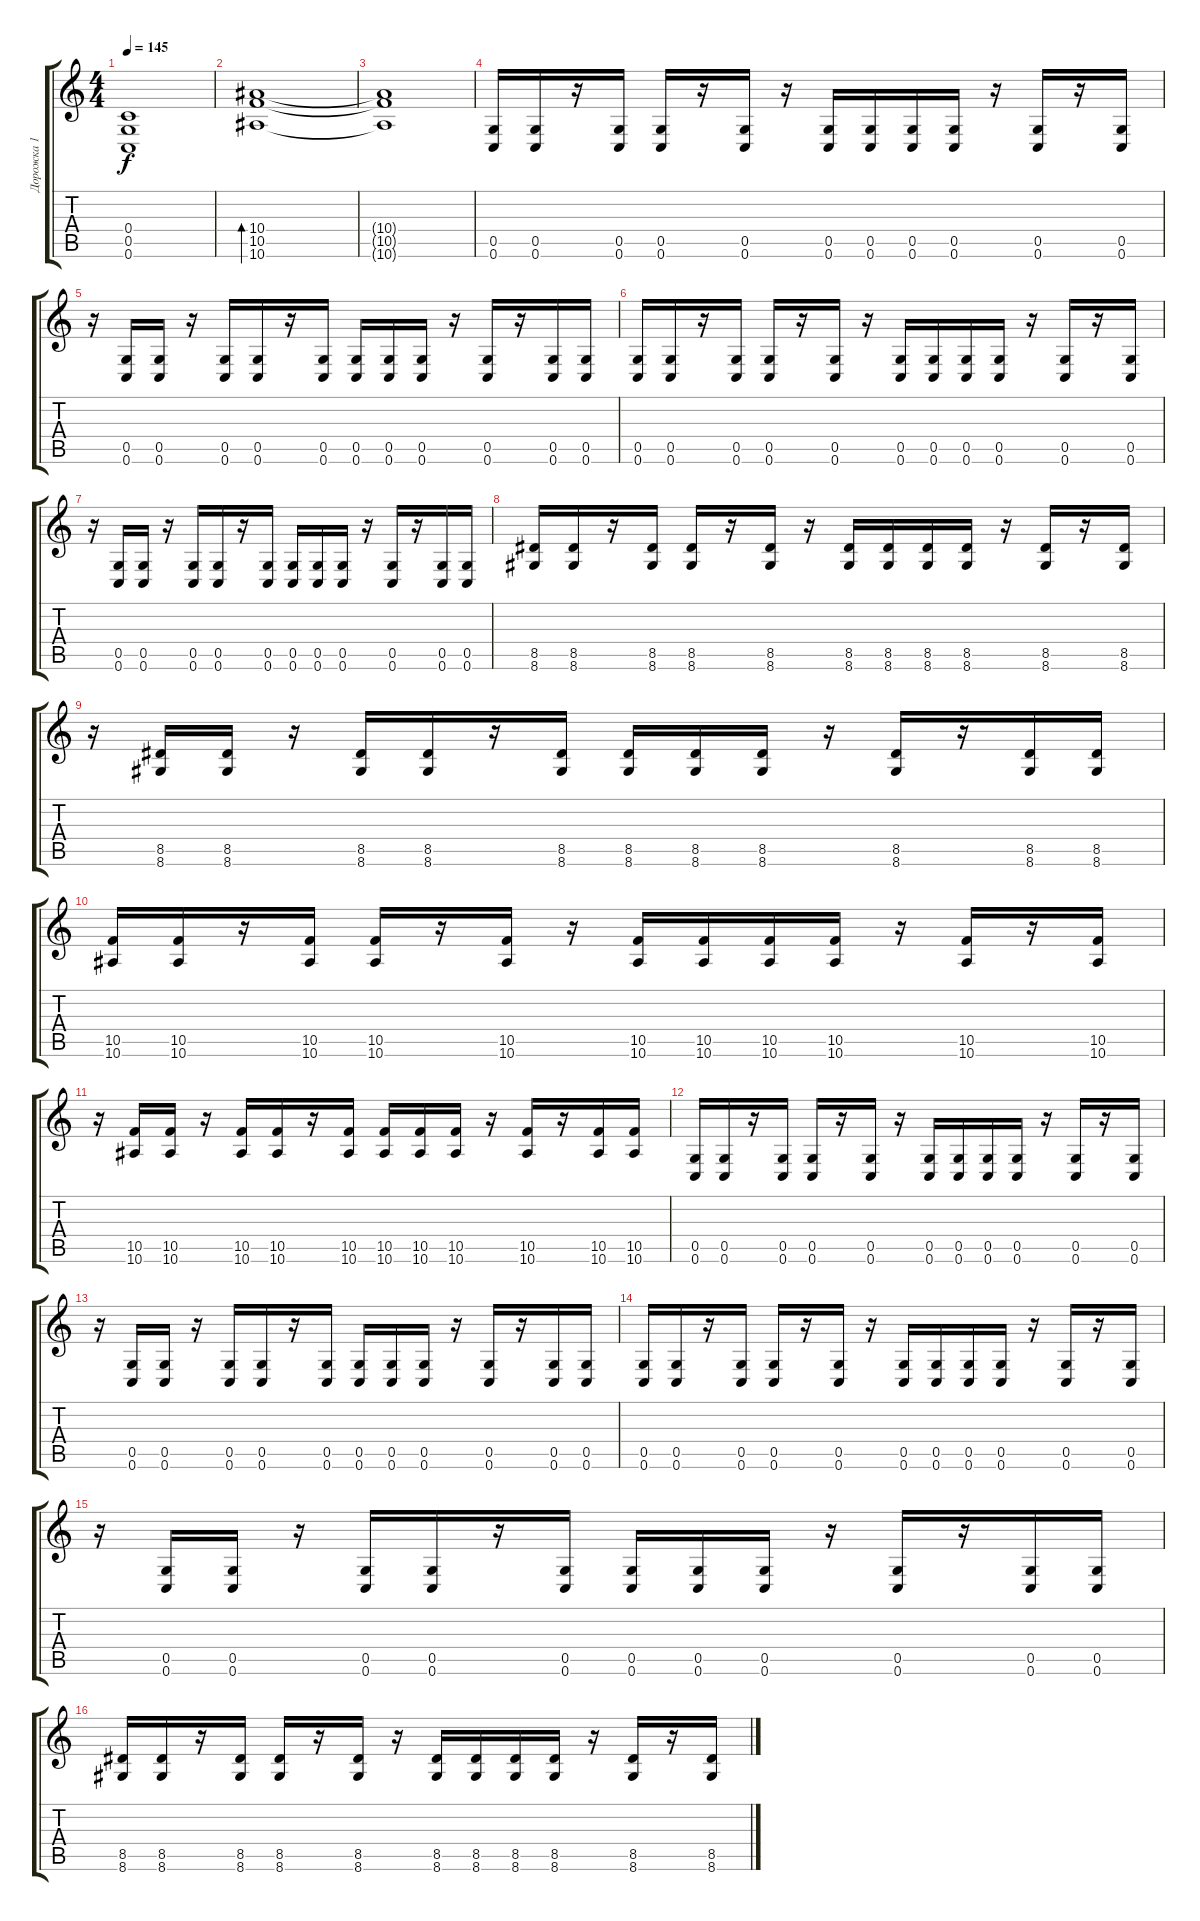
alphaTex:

\track ("Дорожка 1" "Дорожка 1") {instrument distortionguitar}
\staff {score tabs}
\tuning (D4 A3 F3 C3 G2 C2) {hide}
\ts (4 4)
\tempo 145
\clef g2
\ks c
(0.4{t} 0.5{t} 0.6{t}).1{dy f} |
(10.4 10.5 10.6).1{bd 240} |
(10.4{t} 10.5{t} 10.6{t}).1 |
(0.5 0.6).16{instrument distortionguitar} (0.5 0.6).16 r.16 (0.5 0.6).16 (0.5 0.6).16 r.16 (0.5 0.6).16 r.16 (0.5 0.6).16 (0.5 0.6).16 (0.5 0.6).16 (0.5 0.6).16 r.16 (0.5 0.6).16 r.16 (0.5 0.6).16 |
r.16 (0.5 0.6).16 (0.5 0.6).16 r.16 (0.5 0.6).16 (0.5 0.6).16 r.16 (0.5 0.6).16 (0.5 0.6).16 (0.5 0.6).16 (0.5 0.6).16 r.16 (0.5 0.6).16 r.16 (0.5 0.6).16 (0.5 0.6).16 |
(0.5 0.6).16 (0.5 0.6).16 r.16 (0.5 0.6).16 (0.5 0.6).16 r.16 (0.5 0.6).16 r.16 (0.5 0.6).16 (0.5 0.6).16 (0.5 0.6).16 (0.5 0.6).16 r.16 (0.5 0.6).16 r.16 (0.5 0.6).16 |
r.16 (0.5 0.6).16 (0.5 0.6).16 r.16 (0.5 0.6).16 (0.5 0.6).16 r.16 (0.5 0.6).16 (0.5 0.6).16 (0.5 0.6).16 (0.5 0.6).16 r.16 (0.5 0.6).16 r.16 (0.5 0.6).16 (0.5 0.6).16 |
(8.5 8.6).16 (8.5 8.6).16 r.16 (8.5 8.6).16 (8.5 8.6).16 r.16 (8.5 8.6).16 r.16 (8.5 8.6).16 (8.5 8.6).16 (8.5 8.6).16 (8.5 8.6).16 r.16 (8.5 8.6).16 r.16 (8.5 8.6).16 |
r.16 (8.5 8.6).16 (8.5 8.6).16 r.16 (8.5 8.6).16 (8.5 8.6).16 r.16 (8.5 8.6).16 (8.5 8.6).16 (8.5 8.6).16 (8.5 8.6).16 r.16 (8.5 8.6).16 r.16 (8.5 8.6).16 (8.5 8.6).16 |
(10.5 10.6).16 (10.5 10.6).16 r.16 (10.5 10.6).16 (10.5 10.6).16 r.16 (10.5 10.6).16 r.16 (10.5 10.6).16 (10.5 10.6).16 (10.5 10.6).16 (10.5 10.6).16 r.16 (10.5 10.6).16 r.16 (10.5 10.6).16 |
r.16 (10.5 10.6).16 (10.5 10.6).16 r.16 (10.5 10.6).16 (10.5 10.6).16 r.16 (10.5 10.6).16 (10.5 10.6).16 (10.5 10.6).16 (10.5 10.6).16 r.16 (10.5 10.6).16 r.16 (10.5 10.6).16 (10.5 10.6).16 |
(0.5 0.6).16{instrument distortionguitar} (0.5 0.6).16 r.16 (0.5 0.6).16 (0.5 0.6).16 r.16 (0.5 0.6).16 r.16 (0.5 0.6).16 (0.5 0.6).16 (0.5 0.6).16 (0.5 0.6).16 r.16 (0.5 0.6).16 r.16 (0.5 0.6).16 |
r.16 (0.5 0.6).16 (0.5 0.6).16 r.16 (0.5 0.6).16 (0.5 0.6).16 r.16 (0.5 0.6).16 (0.5 0.6).16 (0.5 0.6).16 (0.5 0.6).16 r.16 (0.5 0.6).16 r.16 (0.5 0.6).16 (0.5 0.6).16 |
(0.5 0.6).16 (0.5 0.6).16 r.16 (0.5 0.6).16 (0.5 0.6).16 r.16 (0.5 0.6).16 r.16 (0.5 0.6).16 (0.5 0.6).16 (0.5 0.6).16 (0.5 0.6).16 r.16 (0.5 0.6).16 r.16 (0.5 0.6).16 |
r.16 (0.5 0.6).16 (0.5 0.6).16 r.16 (0.5 0.6).16 (0.5 0.6).16 r.16 (0.5 0.6).16 (0.5 0.6).16 (0.5 0.6).16 (0.5 0.6).16 r.16 (0.5 0.6).16 r.16 (0.5 0.6).16 (0.5 0.6).16 |
(8.5 8.6).16 (8.5 8.6).16 r.16 (8.5 8.6).16 (8.5 8.6).16 r.16 (8.5 8.6).16 r.16 (8.5 8.6).16 (8.5 8.6).16 (8.5 8.6).16 (8.5 8.6).16 r.16 (8.5 8.6).16 r.16 (8.5 8.6).16
